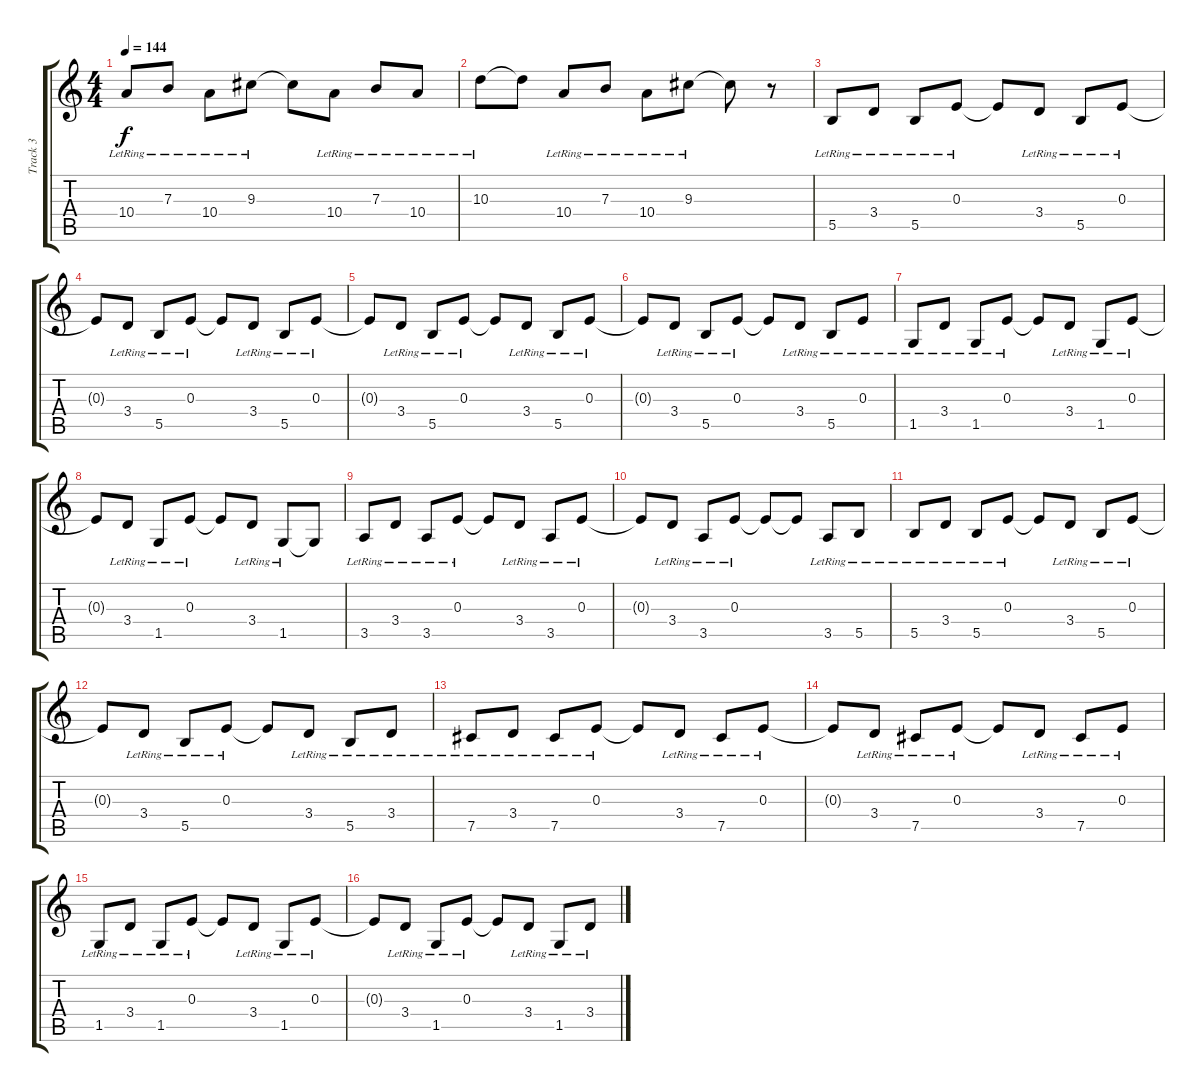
\track ("Track 3" "Track 3") {instrument distortionguitar}
\staff {score tabs}
\tuning (Db4 Ab3 E3 B2 Gb2 B1) {hide}
\ts (4 4)
\tempo 144
\clef g2
\ks c
10.4{lr}.8{dy f} 7.3{lr}.8 10.4{lr}.8 9.3{lr}.8 9.3{t}.8 10.4{lr}.8 7.3{lr}.8 10.4{lr}.8 |
10.3{lr}.8 10.3{t}.8 10.4{lr}.8 7.3{lr}.8 10.4{lr}.8 9.3{lr}.8 9.3{t}.8 r.8 |
5.5{lr}.8 3.4{lr}.8 5.5{lr}.8 0.3{lr}.8 0.3{t}.8 3.4{lr}.8 5.5{lr}.8 0.3{lr}.8 |
0.3{t}.8 3.4{lr}.8 5.5{lr}.8 0.3{lr}.8 0.3{t}.8 3.4{lr}.8 5.5{lr}.8 0.3{lr}.8 |
0.3{t}.8 3.4{lr}.8 5.5{lr}.8 0.3{lr}.8 0.3{t}.8 3.4{lr}.8 5.5{lr}.8 0.3{lr}.8 |
0.3{t}.8 3.4{lr}.8 5.5{lr}.8 0.3{lr}.8 0.3{t}.8 3.4{lr}.8 5.5{lr}.8 0.3{lr}.8 |
1.5{lr}.8 3.4{lr}.8 1.5{lr}.8 0.3{lr}.8 0.3{t}.8 3.4{lr}.8 1.5{lr}.8 0.3{lr}.8 |
0.3{t}.8 3.4{lr}.8 1.5{lr}.8 0.3{lr}.8 0.3{t}.8 3.4{lr}.8 1.5{lr}.8 1.5{t}.8 |
3.5{lr}.8 3.4{lr}.8 3.5{lr}.8 0.3{lr}.8 0.3{t}.8 3.4{lr}.8 3.5{lr}.8 0.3{lr}.8 |
0.3{t}.8 3.4{lr}.8 3.5{lr}.8 0.3{lr}.8 0.3{t}.8 0.3{t}.8 3.5{lr}.8 5.5{lr}.8 |
5.5{lr}.8 3.4{lr}.8 5.5{lr}.8 0.3{lr}.8 0.3{t}.8 3.4{lr}.8 5.5{lr}.8 0.3{lr}.8 |
0.3{t}.8 3.4{lr}.8 5.5{lr}.8 0.3{lr}.8 0.3{t}.8 3.4{lr}.8 5.5{lr}.8 3.4{lr}.8 |
7.5{lr}.8 3.4{lr}.8 7.5{lr}.8 0.3{lr}.8 0.3{t}.8 3.4{lr}.8 7.5{lr}.8 0.3{lr}.8 |
0.3{t}.8 3.4{lr}.8 7.5{lr}.8 0.3{lr}.8 0.3{t}.8 3.4{lr}.8 7.5{lr}.8 0.3{lr}.8 |
1.5{lr}.8 3.4{lr}.8 1.5{lr}.8 0.3{lr}.8 0.3{t}.8 3.4{lr}.8 1.5{lr}.8 0.3{lr}.8 |
0.3{t}.8 3.4{lr}.8 1.5{lr}.8 0.3{lr}.8 0.3{t}.8 3.4{lr}.8 1.5{lr}.8 3.4{lr}.8
